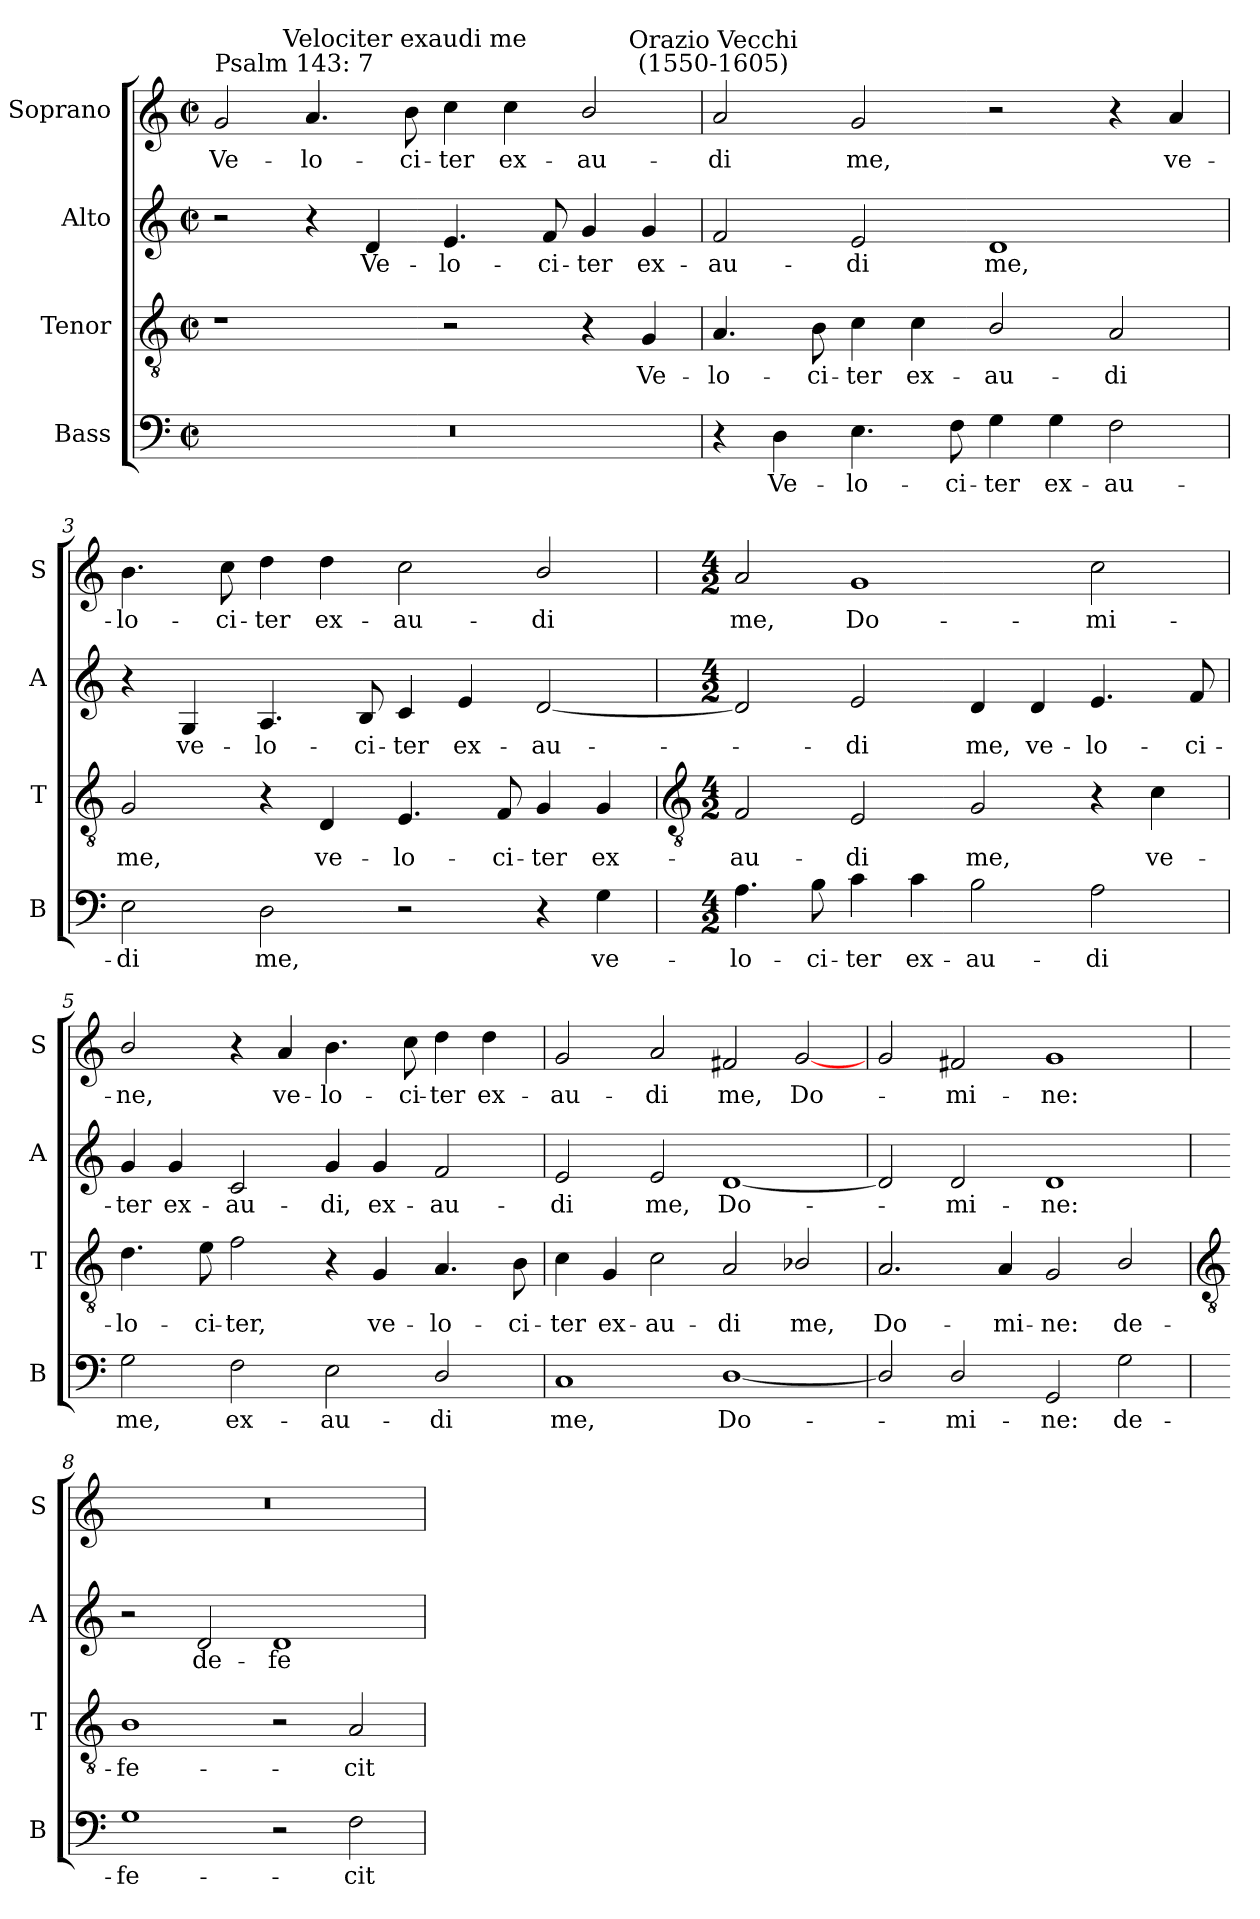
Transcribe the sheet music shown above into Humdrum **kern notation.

**kern	**text	**kern	**text	**kern	**text	**kern	**text
*part4	*part4	*part3	*part3	*part2	*part2	*part1	*part1
*staff4	*staff4	*staff3	*staff3	*staff2	*staff2	*staff1	*staff1
*I"Bass	*	*I"Tenor	*	*I"Alto	*	*I"Soprano	*
*I'B	*	*I'T	*	*I'A	*	*I'S	*
*clefF4	*	*clefGv2	*	*clefG2	*	*clefG2	*
*k[]	*	*k[]	*	*k[]	*	*k[]	*
*C:	*	*C:	*	*C:	*	*C:	*
*M4/2	*	*M4/2	*	*M4/2	*	*M4/2	*
*met(c|)	*	*met(c|)	*	*met(c|)	*	*met(c|)	*
=1	=1	=1	=1	=1	=1	=1	=1
!	!	!	!	!	!	!LO:TX:a:t=Psalm 143&colon; 7	!
!	!	!	!	!	!	!	!LO:LY:b
0r	.	1r	.	2r	.	2g	Ve-
!	!	!	!	!	!	!	!LO:LY:b
.	.	.	.	4r	.	4.a	-lo-
!	!	!	!	!	!LO:LY:b	!	!
.	.	.	.	4d	Ve-	.	.
!	!	!	!	!	!	!LO:TX:a:cj:t=Velociter exaudi me	!
!	!	!	!	!	!	!	!LO:LY:b
.	.	.	.	.	.	8b	-ci-
!	!	!	!	!	!LO:LY:b	!	!LO:LY:b
.	.	2r	.	4.e	-lo-	4cc	-ter
!	!	!	!	!	!	!	!LO:LY:b
.	.	.	.	.	.	4cc	ex-
!	!	!	!	!	!LO:LY:b	!	!
.	.	.	.	8f	-ci-	.	.
!	!	!	!	!	!LO:LY:b	!	!LO:LY:b
.	.	4r	.	4g	-ter	2b/	-au-
!	!	!	!LO:LY:b	!	!LO:LY:b	!	!
.	.	4G	Ve-	4g	ex-	.	.
=2	=2	=2	=2	=2	=2	=2	=2
!	!	!	!	!	!	!LO:TX:a:cj:t=Orazio Vecchi\n(1550-1605)	!
!	!	!	!LO:LY:b	!	!LO:LY:b	!	!LO:LY:b
4r	.	4.A	-lo-	2f	-au-	2a/	-di
!	!LO:LY:b	!	!	!	!	!	!
4D	Ve-	.	.	.	.	.	.
!	!	!	!LO:LY:b	!	!	!	!
.	.	8B	-ci-	.	.	.	.
!	!LO:LY:b	!	!LO:LY:b	!	!LO:LY:b	!	!LO:LY:b
4.E	-lo-	4c	-ter	2e	-di	2g	me,
!	!	!	!LO:LY:b	!	!	!	!
.	.	4c	ex-	.	.	.	.
!	!LO:LY:b	!	!	!	!	!	!
8F	-ci-	.	.	.	.	.	.
!	!LO:LY:b	!	!LO:LY:b	!	!LO:LY:b	!	!
4G	-ter	2B/	-au-	1d	me,	2r	.
!	!LO:LY:b	!	!	!	!	!	!
4G	ex-	.	.	.	.	.	.
!	!LO:LY:b	!	!LO:LY:b	!	!	!	!
2F	-au-	2A/	-di	.	.	4r	.
!	!	!	!	!	!	!	!LO:LY:b
.	.	.	.	.	.	4a	ve-
=3	=3	=3	=3	=3	=3	=3	=3
!	!LO:LY:b	!	!LO:LY:b	!	!	!	!LO:LY:b
2E	-di	2G	me,	4r	.	4.b	-lo-
!	!	!	!	!	!LO:LY:b	!	!
.	.	.	.	4G	ve-	.	.
!	!	!	!	!	!	!	!LO:LY:b
.	.	.	.	.	.	8cc	-ci-
!	!LO:LY:b	!	!	!	!LO:LY:b	!	!LO:LY:b
2D	me,	4r	.	4.A	-lo-	4dd	-ter
!	!	!	!LO:LY:b	!	!	!	!LO:LY:b
.	.	4D	ve-	.	.	4dd	ex-
!	!	!	!	!	!LO:LY:b	!	!
.	.	.	.	8B	-ci-	.	.
!	!	!	!LO:LY:b	!	!LO:LY:b	!	!LO:LY:b
2r	.	4.E	-lo-	4c	-ter	2cc	-au-
!	!	!	!	!	!LO:LY:b	!	!
.	.	.	.	4e	ex-	.	.
!	!	!	!LO:LY:b	!	!	!	!
.	.	8F	-ci-	.	.	.	.
!	!	!	!LO:LY:b	!	!LO:LY:b	!	!LO:LY:b
4r	.	4G	-ter	[2d	-au-	2b/	-di
!	!LO:LY:b	!	!LO:LY:b	!	!	!	!
4G	ve-	4G	ex-	.	.	.	.
!!LO:LB:g=z
=4	=4	=4	=4	=4	=4	=4	=4
*	*	*clefGv2	*	*	*	*	*
*M4/2	*	*M4/2	*	*M4/2	*	*M4/2	*
!	!LO:LY:b	!	!LO:LY:b	!	!	!	!LO:LY:b
4.A	-lo-	2F	-au-	2d]	.	2a/	me,
!	!LO:LY:b	!	!	!	!	!	!
8B	-ci-	.	.	.	.	.	.
!	!LO:LY:b	!	!LO:LY:b	!	!LO:LY:b	!	!LO:LY:b
4c	-ter	2E	-di	2e	di	1g	Do-
!	!LO:LY:b	!	!	!	!	!	!
4c	ex-	.	.	.	.	.	.
!	!LO:LY:b	!	!LO:LY:b	!	!LO:LY:b	!	!
2B	-au-	2G	me,	4d	me,	.	.
!	!	!	!	!	!LO:LY:b	!	!
.	.	.	.	4d	ve-	.	.
!	!LO:LY:b	!	!	!	!LO:LY:b	!	!LO:LY:b
2A	-di	4r	.	4.e	-lo-	2cc	-mi-
!	!	!	!LO:LY:b	!	!	!	!
.	.	4c	ve-	.	.	.	.
!	!	!	!	!	!LO:LY:b	!	!
.	.	.	.	8f	-ci-	.	.
=5	=5	=5	=5	=5	=5	=5	=5
!	!LO:LY:b	!	!LO:LY:b	!	!LO:LY:b	!	!LO:LY:b
2G	me,	4.d	-lo-	4g	-ter	2b/	-ne,
!	!	!	!	!	!LO:LY:b	!	!
.	.	.	.	4g	ex-	.	.
!	!	!	!LO:LY:b	!	!	!	!
.	.	8e	-ci-	.	.	.	.
!	!LO:LY:b	!	!LO:LY:b	!	!LO:LY:b	!	!
2F	ex-	2f	-ter,	2c	-au-	4r	.
!	!	!	!	!	!	!	!LO:LY:b
.	.	.	.	.	.	4a	ve-
!	!LO:LY:b	!	!	!	!LO:LY:b	!	!LO:LY:b
2E	-au-	4r	.	4g	-di,	4.b	-lo-
!	!	!	!LO:LY:b	!	!LO:LY:b	!	!
.	.	4G	ve-	4g	ex-	.	.
!	!	!	!	!	!	!	!LO:LY:b
.	.	.	.	.	.	8cc	-ci-
!	!LO:LY:b	!	!LO:LY:b	!	!LO:LY:b	!	!LO:LY:b
2D/	-di	4.A	-lo-	2f	-au-	4dd	-ter
!	!	!	!	!	!	!	!LO:LY:b
.	.	.	.	.	.	4dd	ex-
!	!	!	!LO:LY:b	!	!	!	!
.	.	8B	-ci-	.	.	.	.
=6	=6	=6	=6	=6	=6	=6	=6
!	!LO:LY:b	!	!LO:LY:b	!	!LO:LY:b	!	!LO:LY:b
1C	me,	4c	-ter	2e	-di	2g	-au-
!	!	!	!LO:LY:b	!	!	!	!
.	.	4G	ex-	.	.	.	.
!	!	!	!LO:LY:b	!	!LO:LY:b	!	!LO:LY:b
.	.	2c	-au-	2e	me,	2a/	-di
!	!LO:LY:b	!	!LO:LY:b	!	!LO:LY:b	!	!LO:LY:b
[1D/	Do-	2A	-di	[1d	Do-	2f#X	me,
!	!	!	!LO:LY:b	!	!	!	!LO:LY:b
.	.	2B-X/	me,	.	.	[2g	Do-
=7	=7	=7	=7	=7	=7	=7	=7
!	!	!	!LO:LY:b	!	!	!	!
2D/]	.	2.A/	Do-	2d]	.	2g	.
!	!LO:LY:b	!	!	!	!LO:LY:b	!	!LO:LY:b
2D/	mi-	.	.	2d	mi-	2f#X	mi-
!	!	!	!LO:LY:b	!	!	!	!
.	.	4A/	-mi-	.	.	.	.
!	!LO:LY:b	!	!LO:LY:b	!	!LO:LY:b	!	!LO:LY:b
2GG	-ne:	2G	-ne:	1d	-ne:	1g	-ne:
!	!LO:LY:b	!	!LO:LY:b	!	!	!	!
2G	de-	2B/	de-	.	.	.	.
!!LO:LB:g=z
=8	=8	=8	=8	=8	=8	=8	=8
*	*	*clefGv2	*	*	*	*	*
!	!LO:LY:b	!	!LO:LY:b	!	!	!	!
1G	-fe-	1B	-fe-	2r	.	0r	.
!	!	!	!	!	!LO:LY:b	!	!
.	.	.	.	2d	de-	.	.
!	!	!	!	!	!LO:LY:b	!	!
2r	.	2r	.	1d	-fe-	.	.
!	!LO:LY:b	!	!LO:LY:b	!	!	!	!
2F	-cit	2A/	-cit	.	.	.	.
=	=	=	=	=	=	=	=
*-	*-	*-	*-	*-	*-	*-	*-
